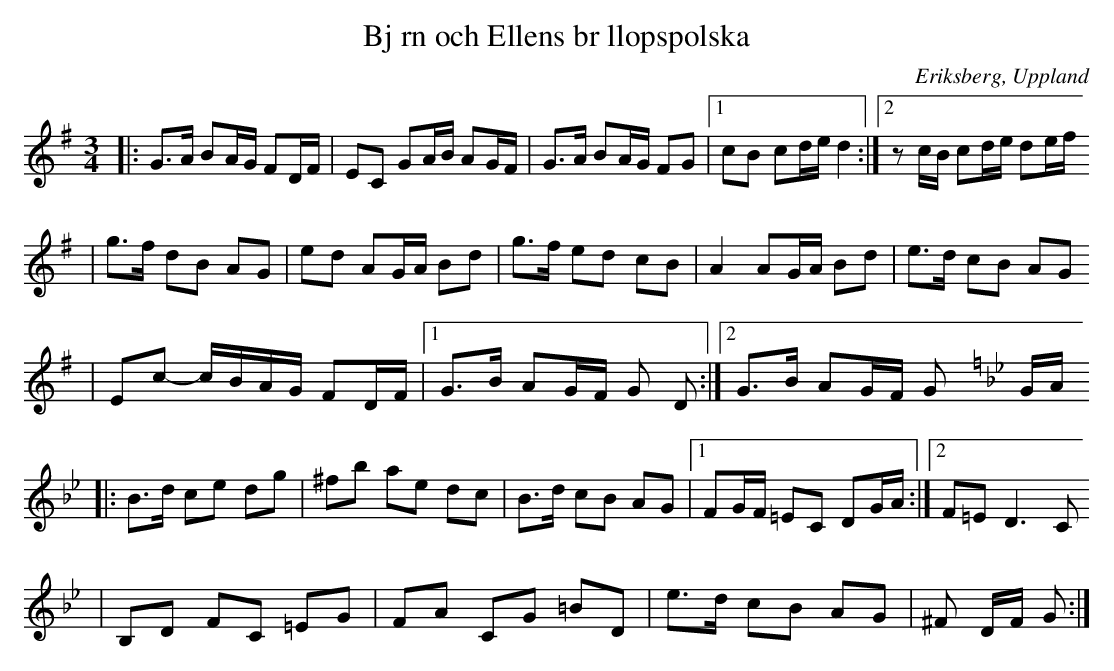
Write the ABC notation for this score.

X:1
T:Bj rn och Ellens br llopspolska
O:Eriksberg, Uppland
M:3/4
L:1/8
K:G
|: G>A BA/G/ FD/F/    | EC GA/B/ AG/F/                | G>A BA/G/ FG                          |1 cB cd/e/ d2          :|2 z c/B/ cd/e/ de/f/
| g>f dB AG                 | ed AG/A/ Bd                     | g>f ed cB                                  | A2 AG/A/ Bd           | e>d cB AG
| Ec- c/B/A/G/ FD/F/  |1 G>B AG/F/ G D               :|2 G>B AG/F/ G [K: Gm] G/A/
|: B>d ce dg                | ^fb ae dc                           | B>d cB AG                                |1 FG/F/ =EC DG/A/ :|2 F=E D3 C
| B,D FC =EG               | FA CG =BD                        | e>d cB AG                                | ^F D/F/ G               :|
